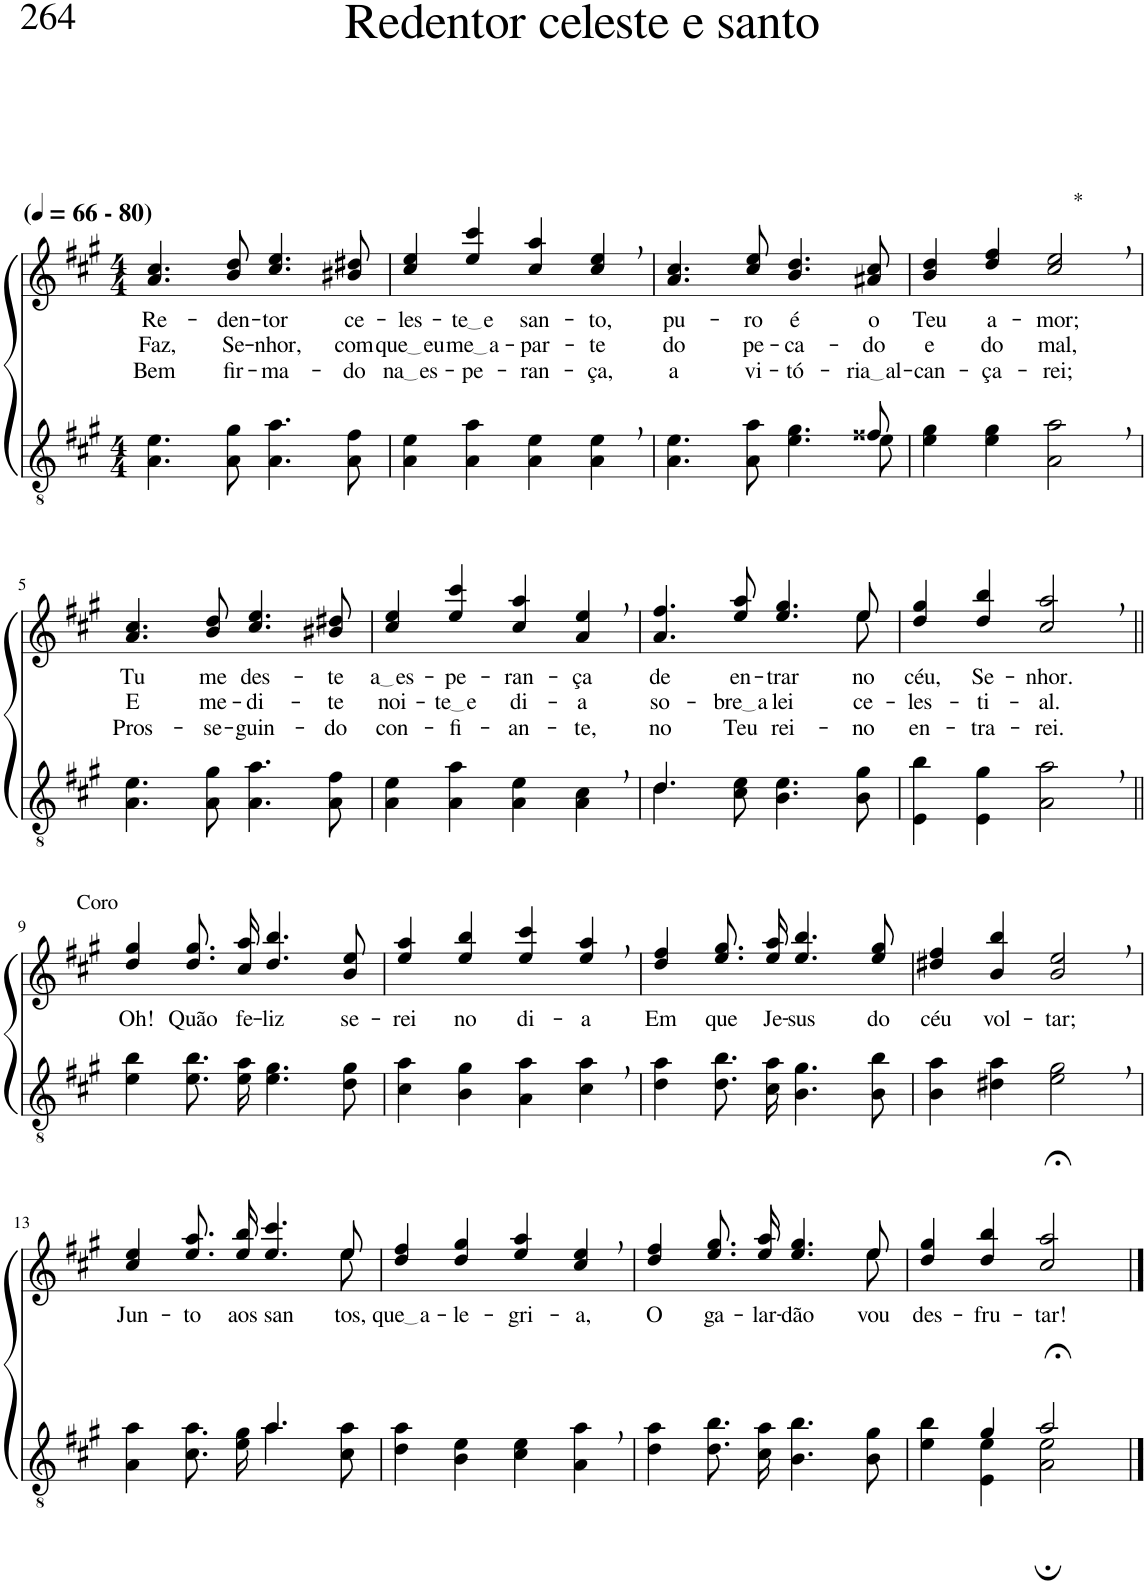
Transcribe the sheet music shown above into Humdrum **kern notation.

**kern	**kern	**text	**text	**text
*part2	*part1	*part1	*part1	*part1
*staff2	*staff1	*staff1	*staff1	*staff1
*I"Parte III e IV	*I"Parte I e II	*	*	*
*clefGv2	*clefG2	*	*	*
*Trd5c9	*Trd5c9	*	*	*
*k[f#c#g#]	*k[f#c#g#]	*	*	*
*M4/4	*M4/4	*	*	*
*MM66	*MM66	*	*	*
=1	=1	=1	=1	=1
!	!LO:TX:a:B:t=(	!	!	!
!	!LO:TX:a:B:t=- 80)	!	!	!
!	!	!LO:LY:b	!LO:LY:b	!LO:LY:b
4.A\ 4.e\	4.a/ 4.cc#/	Re-	Faz,	Bem
!	!	!LO:LY:b	!LO:LY:b	!LO:LY:b
8A\ 8g#\	8b/ 8dd/	-den-	Se-	fir-
!	!	!LO:LY:b	!LO:LY:b	!LO:LY:b
4.A\ 4.a\	4.cc#/ 4.ee/	-tor	-nhor,	-ma-
!	!	!LO:LY:b	!LO:LY:b	!LO:LY:b
8A\ 8f#\	8b#X/ 8dd#X/	ce-	com	-do
=2	=2	=2	=2	=2
!	!	!LO:LY:b	!LO:LY:b	!LO:LY:b
4A\ 4e\	4cc#/ 4ee/	-les-	que eu	na es
!	!	!LO:LY:b	!LO:LY:b	!LO:LY:b
4A\ 4a\	4ee/ 4ccc#/	te e	me a	-pe-
!	!	!LO:LY:b	!LO:LY:b	!LO:LY:b
4A\ 4e\	4cc#/ 4aa/	san-	-par-	-ran-
!	!	!LO:LY:b	!LO:LY:b	!LO:LY:b
4A\, 4e\,	4cc#/, 4ee/,	-to,	-te	-ça,
=3	=3	=3	=3	=3
*^	*	*	*	*
!	!	!	!LO:LY:b	!LO:LY:b	!LO:LY:b
2..ryy	4.A\ 4.e\	4.a/ 4.cc#/	pu-	do	a
!	!	!	!LO:LY:b	!LO:LY:b	!LO:LY:b
.	8A\ 8a\	8cc#/ 8ee/	-ro	pe-	vi-
!	!	!	!LO:LY:b	!LO:LY:b	!LO:LY:b
.	4.e\ 4.g#\	4.b/ 4.dd/	é	-ca-	-tó-
!	!	!	!LO:LY:b	!LO:LY:b	!LO:LY:b
8f##X/	8e\	8a#X/ 8cc#/	o	-do	ria al
=4	=4	=4	=4	=4	=4
!	!	!	!LO:LY:b	!LO:LY:b	!LO:LY:b
*v	*v	*	*	*	*
4e\ 4g#\	4b/ 4dd/	Teu	e	-can-
!	!	!LO:LY:b	!LO:LY:b	!LO:LY:b
4e\ 4g#\	4dd/ 4ff#/	a-	do	-ça-
!	!LO:TX:a:t=*	!	!	!
!	!	!LO:LY:b	!LO:LY:b	!LO:LY:b
2A\, 2a\,	2cc#/, 2ee/,	-mor;	mal,	-rei;
!!LO:LB:g=z
=5	=5	=5	=5	=5
!	!	!LO:LY:b	!LO:LY:b	!LO:LY:b
4.A\ 4.e\	4.a/ 4.cc#/	Tu	E	Pros-
!	!	!LO:LY:b	!LO:LY:b	!LO:LY:b
8A\ 8g#\	8b/ 8dd/	me	me-	-se-
!	!	!LO:LY:b	!LO:LY:b	!LO:LY:b
4.A\ 4.a\	4.cc#/ 4.ee/	des-	-di-	-guin-
!	!	!LO:LY:b	!LO:LY:b	!LO:LY:b
8A\ 8f#\	8b#X/ 8dd#X/	-te	-te	-do
=6	=6	=6	=6	=6
!	!	!LO:LY:b	!LO:LY:b	!LO:LY:b
4A\ 4e\	4cc#/ 4ee/	a es	noi-	con-
!	!	!LO:LY:b	!LO:LY:b	!LO:LY:b
4A\ 4a\	4ee/ 4ccc#/	-pe-	te e	-fi-
!	!	!LO:LY:b	!LO:LY:b	!LO:LY:b
4A\ 4e\	4cc#/ 4aa/	-ran-	di-	-an-
!	!	!LO:LY:b	!LO:LY:b	!LO:LY:b
4A\, 4c#\,	4a/, 4ee/,	-ça	-a	-te,
=7	=7	=7	=7	=7
*^	*	*	*	*
!	!	!	!LO:LY:b	!LO:LY:b	!LO:LY:b
*	*	*^	*	*	*
4.d\	4.d/	4.a/ 4.ff#/	2..ryy	de	so-	no
!	!	!	!	!LO:LY:b	!LO:LY:b	!LO:LY:b
8c#\ 8e\	2ryy	8ee/ 8aa/	.	en-	bre a	Teu
!	!	!	!	!LO:LY:b	!LO:LY:b	!LO:LY:b
4.B\ 4.e\	.	4.ee/ 4.gg#/	.	-trar	lei	rei-
!	!	!	!	!LO:LY:b	!LO:LY:b	!LO:LY:b
8B\ 8g#\	8ryy	8ee/	8ee\	no	ce-	-no
=8	=8	=8	=8	=8	=8	=8
!	!	!	!	!LO:LY:b	!LO:LY:b	!LO:LY:b
*v	*v	*	*	*	*	*
*	*v	*v	*	*	*
4E\ 4b\	4dd/ 4gg#/	céu,	-les-	en-
!	!	!LO:LY:b	!LO:LY:b	!LO:LY:b
4E\ 4g#\	4dd/ 4bb/	Se-	-ti-	-tra-
!	!	!LO:LY:b	!LO:LY:b	!LO:LY:b
2A\, 2a\,	2cc#/, 2aa/,	-nhor.	-al.	-rei.
!!LO:LB:g=z
=9||	=9||	=9||	=9||	=9||
!	!LO:TX:a:t=Coro	!	!	!
!	!	!LO:LY:b	!	!
4e\ 4b\	4dd/ 4gg#/	Oh!	.	.
!	!	!LO:LY:b	!	!
8.e\ 8.b\L	8.dd\ 8.gg#\L	Quão	.	.
!	!	!LO:LY:b	!	!
16e\ 16a\Jk	16cc#\ 16aa\Jk	fe-	.	.
!	!	!LO:LY:b	!	!
4.e\ 4.g#\	4.dd/ 4.bb/	-liz	.	.
!	!	!LO:LY:b	!	!
8d\ 8g#\	8b/ 8ee/	se-	.	.
=10	=10	=10	=10	=10
!	!	!LO:LY:b	!	!
4c#\ 4a\	4ee/ 4aa/	-rei	.	.
!	!	!LO:LY:b	!	!
4B\ 4g#\	4ee/ 4bb/	no	.	.
!	!	!LO:LY:b	!	!
4A\ 4a\	4ee/ 4ccc#/	di-	.	.
!	!	!LO:LY:b	!	!
4c#\, 4a\,	4ee/, 4aa/,	-a	.	.
=11	=11	=11	=11	=11
!	!	!LO:LY:b	!	!
4d\ 4a\	4dd/ 4ff#/	Em	.	.
!	!	!LO:LY:b	!	!
8.d\ 8.b\L	8.ee\ 8.gg#\L	que	.	.
!	!	!LO:LY:b	!	!
16c#\ 16a\Jk	16ee\ 16aa\Jk	Je-	.	.
!	!	!LO:LY:b	!	!
4.B\ 4.g#\	4.ee/ 4.bb/	-sus	.	.
!	!	!LO:LY:b	!	!
8B\ 8b\	8ee/ 8gg#/	do	.	.
=12	=12	=12	=12	=12
!	!	!LO:LY:b	!	!
4B\ 4a\	4dd#X/ 4ff#/	céu	.	.
!	!	!LO:LY:b	!	!
4d#X\ 4a\	4b/ 4bb/	vol-	.	.
!	!	!LO:LY:b	!	!
2e\, 2g#\,	2b/, 2ee/,	-tar;	.	.
!!LO:LB:g=z
=13	=13	=13	=13	=13
*^	*	*	*	*
!	!	!	!LO:LY:b	!	!
*	*	*^	*	*	*
2ryy	4A\ 4a\	4cc#/ 4ee/	2..ryy	Jun-	.	.
!	!	!	!	!LO:LY:b	!	!
.	8.c#\ 8.a\L	8.ee\ 8.aa\L	.	-to	.	.
!	!	!	!	!LO:LY:b	!	!
.	16e\ 16g#\Jk	16ee\ 16bb\Jk	.	aos	.	.
!	!	!	!	!LO:LY:b	!	!
4.a/	4.a\	4.ee/ 4.ccc#/	.	san-	.	.
!	!	!	!	!LO:LY:b	!	!
8ryy	8c#\ 8a\	8ee/	8ee\	-tos,	.	.
=14	=14	=14	=14	=14	=14	=14
!	!	!	!	!LO:LY:b	!	!
*v	*v	*	*	*	*	*
*	*v	*v	*	*	*
4d\ 4a\	4dd/ 4ff#/	que a	.	.
!	!	!LO:LY:b	!	!
4B\ 4e\	4dd/ 4gg#/	-le-	.	.
!	!	!LO:LY:b	!	!
4c#\ 4e\	4ee/ 4aa/	-gri-	.	.
!	!	!LO:LY:b	!	!
4A\, 4a\,	4cc#/, 4ee/,	-a,	.	.
=15	=15	=15	=15	=15
!	!	!LO:LY:b	!	!
*	*^	*	*	*
4d\ 4a\	4dd/ 4ff#/	2..ryy	O	.	.
!	!	!	!LO:LY:b	!	!
8.d\ 8.b\L	8.ee\ 8.gg#\L	.	ga-	.	.
!	!	!	!LO:LY:b	!	!
16c#\ 16a\Jk	16ee\ 16aa\Jk	.	-lar-	.	.
!	!	!	!LO:LY:b	!	!
4.B\ 4.b\	4.ee/ 4.gg#/	.	-dão	.	.
!	!	!	!LO:LY:b	!	!
8B\ 8g#\	8ee/	8ee\	vou	.	.
=16	=16	=16	=16	=16	=16
*^	*	*	*	*	*
!	!	!	!	!LO:LY:b	!	!
*	*	*v	*v	*	*	*
4ryy	4e\ 4b\	4dd/ 4gg#/	des-	.	.
!	!	!	!LO:LY:b	!	!
4g#/	4E\ 4e\	4dd/ 4bb/	-fru-	.	.
!	!	!	!LO:LY:b	!	!
2a;</	2A\; 2e\;	2cc#/;< 2aa/;<	-tar!	.	.
*v	*v	*	*	*	*
==	==	==	==	==
*-	*-	*-	*-	*-
